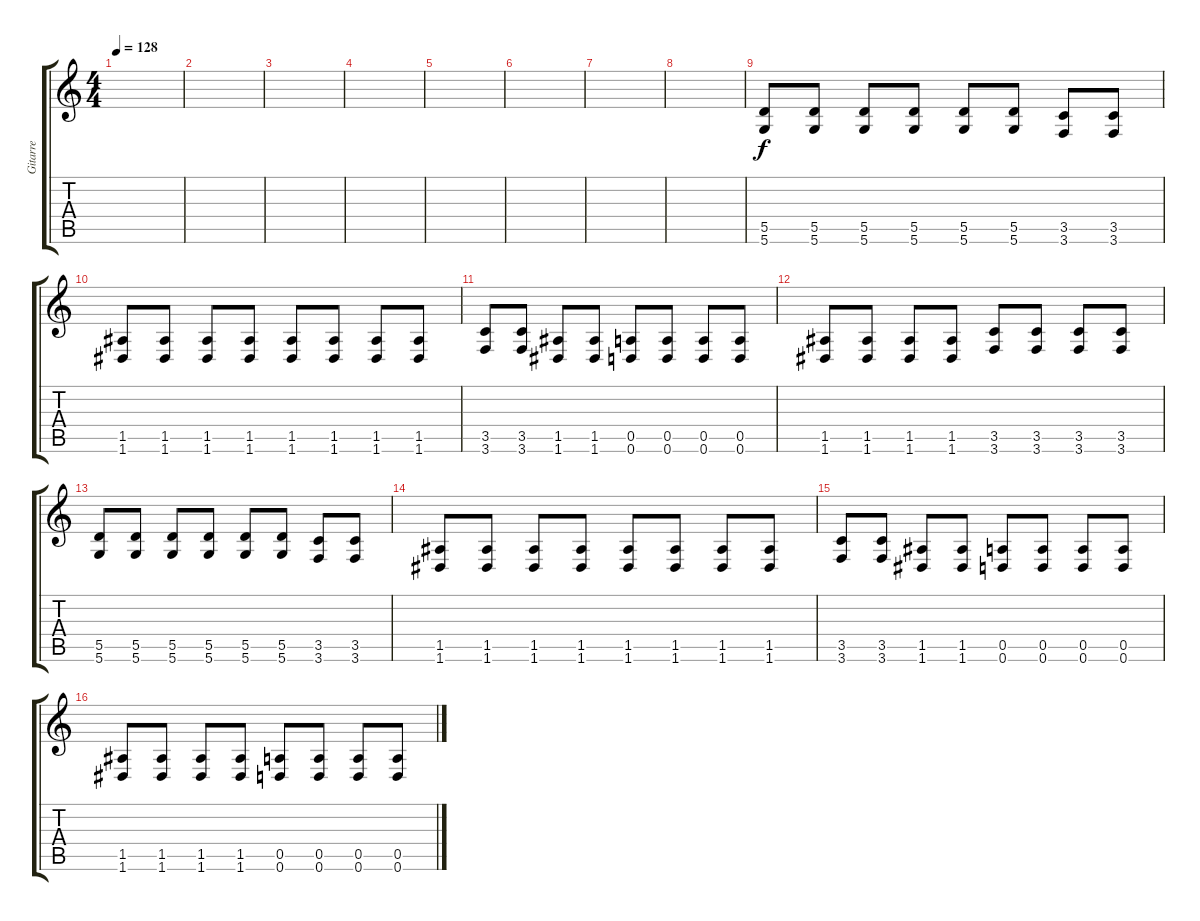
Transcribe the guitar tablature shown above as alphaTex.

\track ("Gitarre" "Gitarre") {instrument distortionguitar}
\staff {score tabs}
\tuning (E4 B3 G3 D3 A2 D2) {hide}
\ts (4 4)
\tempo 128
\clef g2
\ks c
|
|
|
|
|
|
|
|
(5.5 5.6).8 (5.5 5.6).8 (5.5 5.6).8 (5.5 5.6).8 (5.5 5.6).8 (5.5 5.6).8 (3.5 3.6).8 (3.5 3.6).8 |
(1.5 1.6).8 (1.5 1.6).8 (1.5 1.6).8 (1.5 1.6).8 (1.5 1.6).8 (1.5 1.6).8 (1.5 1.6).8 (1.5 1.6).8 |
(3.5 3.6).8 (3.5 3.6).8 (1.5 1.6).8 (1.5 1.6).8 (0.5 0.6).8 (0.5 0.6).8 (0.5 0.6).8 (0.5 0.6).8 |
(1.5 1.6).8 (1.5 1.6).8 (1.5 1.6).8 (1.5 1.6).8 (3.5 3.6).8 (3.5 3.6).8 (3.5 3.6).8 (3.5 3.6).8 |
(5.5 5.6).8 (5.5 5.6).8 (5.5 5.6).8 (5.5 5.6).8 (5.5 5.6).8 (5.5 5.6).8 (3.5 3.6).8 (3.5 3.6).8 |
(1.5 1.6).8 (1.5 1.6).8 (1.5 1.6).8 (1.5 1.6).8 (1.5 1.6).8 (1.5 1.6).8 (1.5 1.6).8 (1.5 1.6).8 |
(3.5 3.6).8 (3.5 3.6).8 (1.5 1.6).8 (1.5 1.6).8 (0.5 0.6).8 (0.5 0.6).8 (0.5 0.6).8 (0.5 0.6).8 |
(1.5 1.6).8 (1.5 1.6).8 (1.5 1.6).8 (1.5 1.6).8 (0.5 0.6).8 (0.5 0.6).8 (0.5 0.6).8 (0.5 0.6).8
